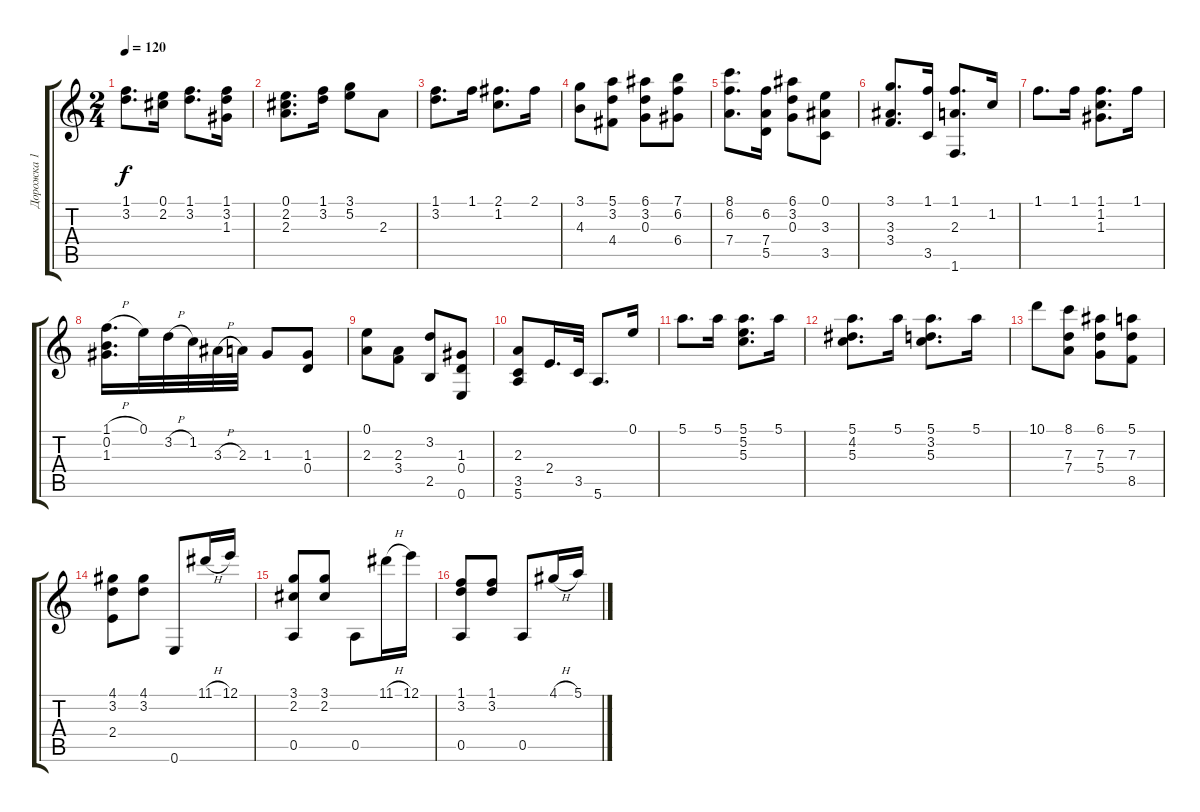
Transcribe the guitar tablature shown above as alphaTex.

\track ("Дорожка 1" "Дорожка 1") {instrument acousticguitarnylon}
\staff {score tabs}
\tuning (E4 B3 G3 D3 A2 E2) {hide}
\ts (2 4)
\tempo 120
\clef g2
\ks c
(1.1 3.2).8{d dy f} (0.1 2.2).16 (1.1 3.2).8{d} (1.1 3.2 1.3).16 |
(0.1 2.2 2.3).8{d} (1.1 3.2).16 (3.1 5.2).8 2.3.8 |
(1.1 3.2).8{d} 1.1.16 (2.1 1.2).8{d} 2.1.16 |
(3.1 4.3).8 (5.1 3.2 4.4).8 (6.1 3.2 0.3).8 (7.1 6.2 6.4).8 |
(8.1 6.2 7.4).8{d} (6.2 7.4 5.5).16 (6.1 3.2 0.3).8 (0.1 3.3 3.5).8 |
(3.1 3.3 3.4).8{d} (1.1 3.5).16 (1.1 2.3 1.6).8{d} 1.2.16 |
1.1.8{d} 1.1.16 (1.1 1.2 1.3).8{d} 1.1.16 |
(1.1{h} 0.2 1.3).16{d} 0.1.32 3.2{h}.32 1.2.32 3.3{h}.32 2.3.32 1.3.8 (1.3 0.4).8 |
(0.1 2.3).8 (2.3 3.4).8 (3.2 2.5).8 (1.3 0.4 0.6).8 |
(2.3 3.5 5.6).8 2.4.16{d} 3.5.32 5.6.8{d} 0.1.16 |
5.1.8{d} 5.1.16 (5.1 5.2 5.3).8{d} 5.1.16 |
(5.1 4.2 5.3).8{d} 5.1.16 (5.1 3.2 5.3).8{d} 5.1.16 |
10.1.8 (8.1 7.3 7.4).8 (6.1 7.3 5.4).8 (5.1 7.3 8.5).8 |
(4.1 3.2 2.4).8 (4.1 3.2).8 0.6.8 11.1{h}.16 12.1.16 |
(3.1 2.2 0.5).8 (3.1 2.2).8 0.5.8 11.1{h}.16 12.1.16 |
(1.1 3.2 0.5).8 (1.1 3.2).8 0.5.8 4.1{h}.16 5.1.16
